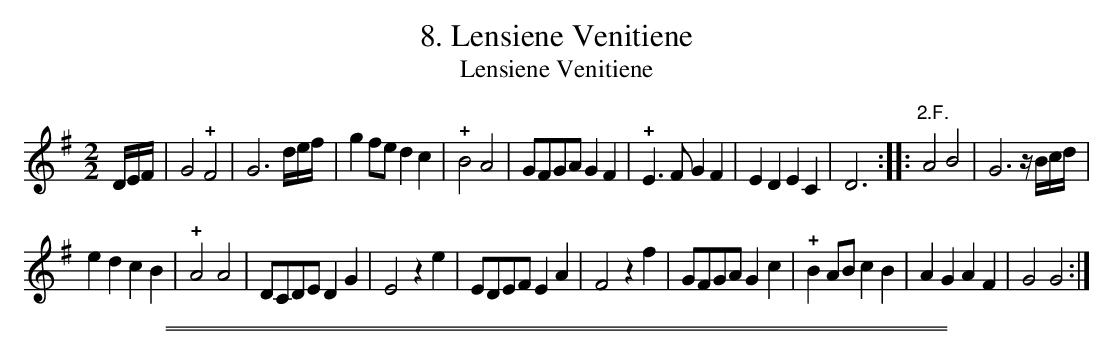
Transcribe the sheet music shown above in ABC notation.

X:1
T: 8. Lensiene Venitiene
T: Lensiene Venitiene
M: 2/2
L: 1/8
K: G
D/E/F/ |\
G4 !+!F4 | G6 d/e/f/ | g2fe d2c2 | !+!B4 A4 |\
GFGA G2F2 | !+!E3F G2F2 | E2D2 E2C2 | D6 :||:\
"2.F."A4 B4 | G6 z/B/c/d/ |
e2d2 c2B2 | !+!A4 A4 |\
DCDE D2G2 | E4 z2e2 | EDEF E2A2 | F4 z2f2 |\
GFGA G2c2 | !+!B2AB c2B2 | A2G2 A2F2 | G4 G4 :|
